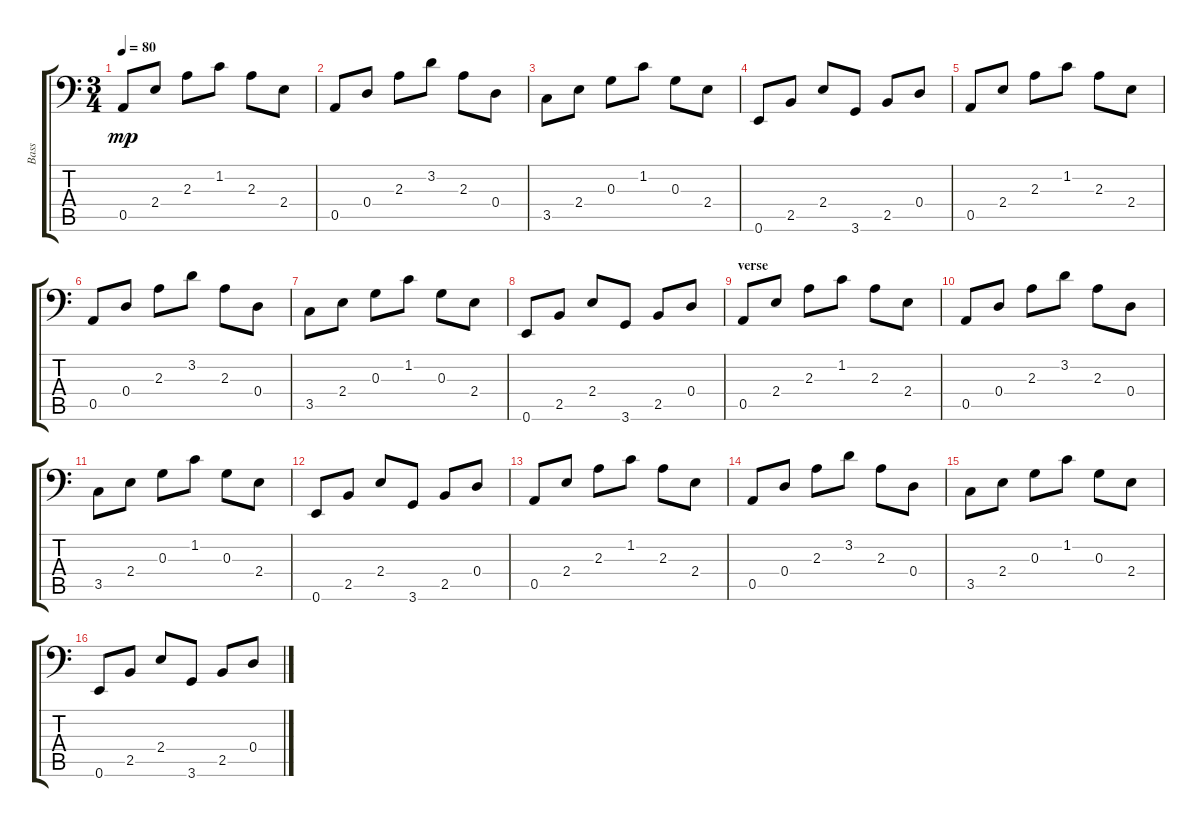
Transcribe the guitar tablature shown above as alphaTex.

\track ("Bass" "Bass") {instrument electricbassfinger}
\staff {score tabs}
\tuning (E3 B2 G2 D2 A1 E1) {hide}
\ts (3 4)
\tempo 80
\clef f4
\ks c
0.5.8{dy mp} 2.4.8 2.3.8 1.2.8 2.3.8 2.4.8 |
0.5.8 0.4.8 2.3.8 3.2.8 2.3.8 0.4.8 |
3.5.8 2.4.8 0.3.8 1.2.8 0.3.8 2.4.8 |
0.6.8 2.5.8 2.4.8 3.6.8 2.5.8 0.4.8 |
0.5.8 2.4.8 2.3.8 1.2.8 2.3.8 2.4.8 |
0.5.8 0.4.8 2.3.8 3.2.8 2.3.8 0.4.8 |
3.5.8 2.4.8 0.3.8 1.2.8 0.3.8 2.4.8 |
0.6.8 2.5.8 2.4.8 3.6.8 2.5.8 0.4.8 |
\section ("" "verse")
0.5.8 2.4.8 2.3.8 1.2.8 2.3.8 2.4.8 |
0.5.8 0.4.8 2.3.8 3.2.8 2.3.8 0.4.8 |
3.5.8 2.4.8 0.3.8 1.2.8 0.3.8 2.4.8 |
0.6.8 2.5.8 2.4.8 3.6.8 2.5.8 0.4.8 |
0.5.8 2.4.8 2.3.8 1.2.8 2.3.8 2.4.8 |
0.5.8 0.4.8 2.3.8 3.2.8 2.3.8 0.4.8 |
3.5.8 2.4.8 0.3.8 1.2.8 0.3.8 2.4.8 |
0.6.8 2.5.8 2.4.8 3.6.8 2.5.8 0.4.8
